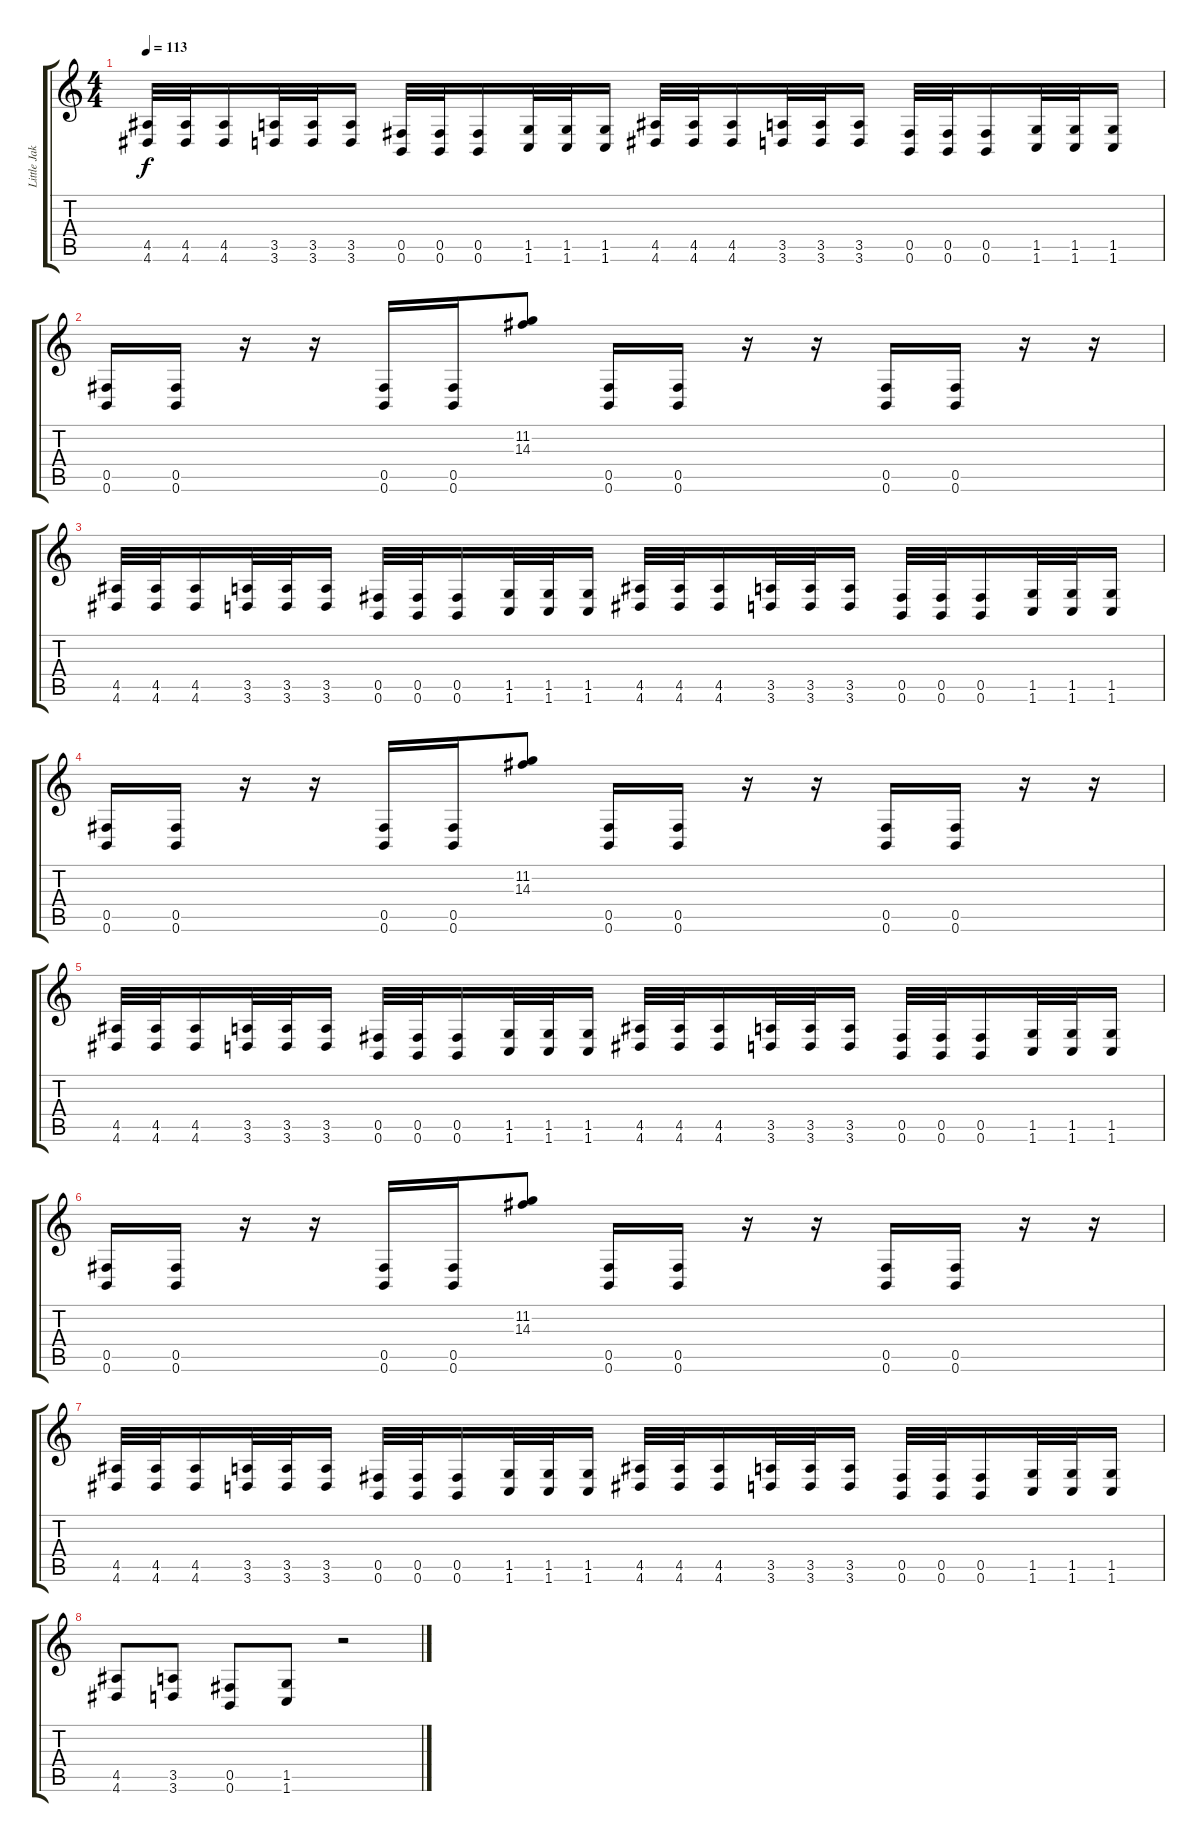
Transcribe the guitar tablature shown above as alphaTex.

\track ("Little Jake" "Little Jak") {instrument distortionguitar}
\staff {score tabs}
\tuning (Db4 Ab3 E3 B2 Gb2 B1) {hide}
\ts (4 4)
\tempo 113
\clef g2
\ks c
(4.5 4.6).32{dy f} (4.5 4.6).32 (4.5 4.6).16 (3.5 3.6).32 (3.5 3.6).32 (3.5 3.6).16 (0.5 0.6).32 (0.5 0.6).32 (0.5 0.6).16 (1.5 1.6).32 (1.5 1.6).32 (1.5 1.6).16 (4.5 4.6).32 (4.5 4.6).32 (4.5 4.6).16 (3.5 3.6).32 (3.5 3.6).32 (3.5 3.6).16 (0.5 0.6).32 (0.5 0.6).32 (0.5 0.6).16 (1.5 1.6).32 (1.5 1.6).32 (1.5 1.6).16 |
(0.5 0.6).16 (0.5 0.6).16 r.16 r.16 (0.5 0.6).16 (0.5 0.6).16 (11.2 14.3).8 (0.5 0.6).16 (0.5 0.6).16 r.16 r.16 (0.5 0.6).16 (0.5 0.6).16 r.16 r.16 |
(4.5 4.6).32 (4.5 4.6).32 (4.5 4.6).16 (3.5 3.6).32 (3.5 3.6).32 (3.5 3.6).16 (0.5 0.6).32 (0.5 0.6).32 (0.5 0.6).16 (1.5 1.6).32 (1.5 1.6).32 (1.5 1.6).16 (4.5 4.6).32 (4.5 4.6).32 (4.5 4.6).16 (3.5 3.6).32 (3.5 3.6).32 (3.5 3.6).16 (0.5 0.6).32 (0.5 0.6).32 (0.5 0.6).16 (1.5 1.6).32 (1.5 1.6).32 (1.5 1.6).16 |
(0.5 0.6).16 (0.5 0.6).16 r.16 r.16 (0.5 0.6).16 (0.5 0.6).16 (11.2 14.3).8 (0.5 0.6).16 (0.5 0.6).16 r.16 r.16 (0.5 0.6).16 (0.5 0.6).16 r.16 r.16 |
(4.5 4.6).32 (4.5 4.6).32 (4.5 4.6).16 (3.5 3.6).32 (3.5 3.6).32 (3.5 3.6).16 (0.5 0.6).32 (0.5 0.6).32 (0.5 0.6).16 (1.5 1.6).32 (1.5 1.6).32 (1.5 1.6).16 (4.5 4.6).32 (4.5 4.6).32 (4.5 4.6).16 (3.5 3.6).32 (3.5 3.6).32 (3.5 3.6).16 (0.5 0.6).32 (0.5 0.6).32 (0.5 0.6).16 (1.5 1.6).32 (1.5 1.6).32 (1.5 1.6).16 |
(0.5 0.6).16 (0.5 0.6).16 r.16 r.16 (0.5 0.6).16 (0.5 0.6).16 (11.2 14.3).8 (0.5 0.6).16 (0.5 0.6).16 r.16 r.16 (0.5 0.6).16 (0.5 0.6).16 r.16 r.16 |
(4.5 4.6).32 (4.5 4.6).32 (4.5 4.6).16 (3.5 3.6).32 (3.5 3.6).32 (3.5 3.6).16 (0.5 0.6).32 (0.5 0.6).32 (0.5 0.6).16 (1.5 1.6).32 (1.5 1.6).32 (1.5 1.6).16 (4.5 4.6).32 (4.5 4.6).32 (4.5 4.6).16 (3.5 3.6).32 (3.5 3.6).32 (3.5 3.6).16 (0.5 0.6).32 (0.5 0.6).32 (0.5 0.6).16 (1.5 1.6).32 (1.5 1.6).32 (1.5 1.6).16 |
(4.5 4.6).8 (3.5 3.6).8 (0.5 0.6).8 (1.5 1.6).8 r.2
